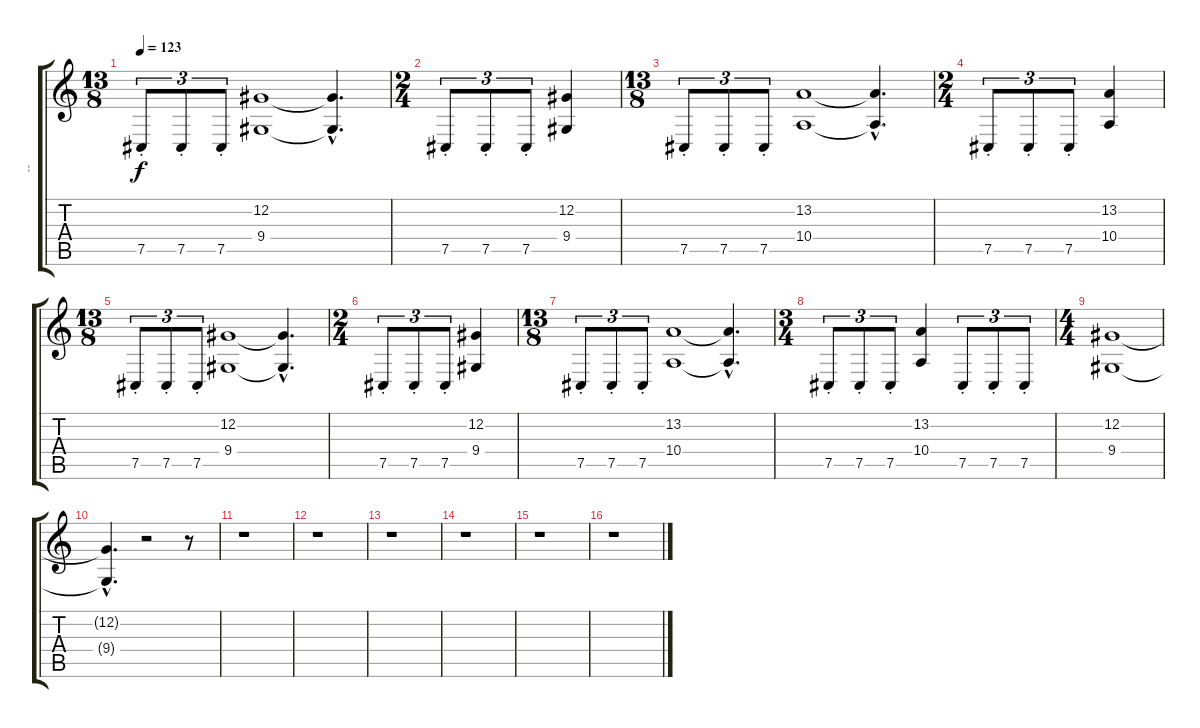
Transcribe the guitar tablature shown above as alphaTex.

\track ("--" "--") {instrument frenchhorn}
\staff {score tabs}
\tuning (Db4 Ab3 E3 B2 Gb2 Db2) {hide}
\ts (13 8)
\tempo 123
\clef g2
\ks c
7.5{st}.8{tu (3 2) dy f volume 16 instrument frenchhorn} 7.5{st}.8{tu (3 2)} 7.5{st}.8{tu (3 2)} (12.2 9.4).1 (12.2{hac t} 9.4{hac t}).4{d} |
\ts (2 4)
7.5{st}.8{tu (3 2)} 7.5{st}.8{tu (3 2)} 7.5{st}.8{tu (3 2)} (12.2 9.4).4 |
\ts (13 8)
7.5{st}.8{tu (3 2)} 7.5{st}.8{tu (3 2)} 7.5{st}.8{tu (3 2)} (13.2 10.4).1 (13.2{hac t} 10.4{hac t}).4{d} |
\ts (2 4)
7.5{st}.8{tu (3 2)} 7.5{st}.8{tu (3 2)} 7.5{st}.8{tu (3 2)} (13.2 10.4).4 |
\ts (13 8)
7.5{st}.8{tu (3 2)} 7.5{st}.8{tu (3 2)} 7.5{st}.8{tu (3 2)} (12.2 9.4).1 (12.2{hac t} 9.4{hac t}).4{d} |
\ts (2 4)
7.5{st}.8{tu (3 2)} 7.5{st}.8{tu (3 2)} 7.5{st}.8{tu (3 2)} (12.2 9.4).4 |
\ts (13 8)
7.5{st}.8{tu (3 2)} 7.5{st}.8{tu (3 2)} 7.5{st}.8{tu (3 2)} (13.2 10.4).1 (13.2{hac t} 10.4{hac t}).4{d} |
\ts (3 4)
7.5{st}.8{tu (3 2)} 7.5{st}.8{tu (3 2)} 7.5{st}.8{tu (3 2)} (13.2 10.4).4 7.5{st}.8{tu (3 2)} 7.5{st}.8{tu (3 2)} 7.5{st}.8{tu (3 2)} |
\ts (4 4)
(12.2 9.4).1{volume 0} |
(12.2{hac t} 9.4{hac t}).4{d} r.2 r.8 |
r.1 |
r.1 |
r.1 |
r.1 |
r.1 |
r.1
